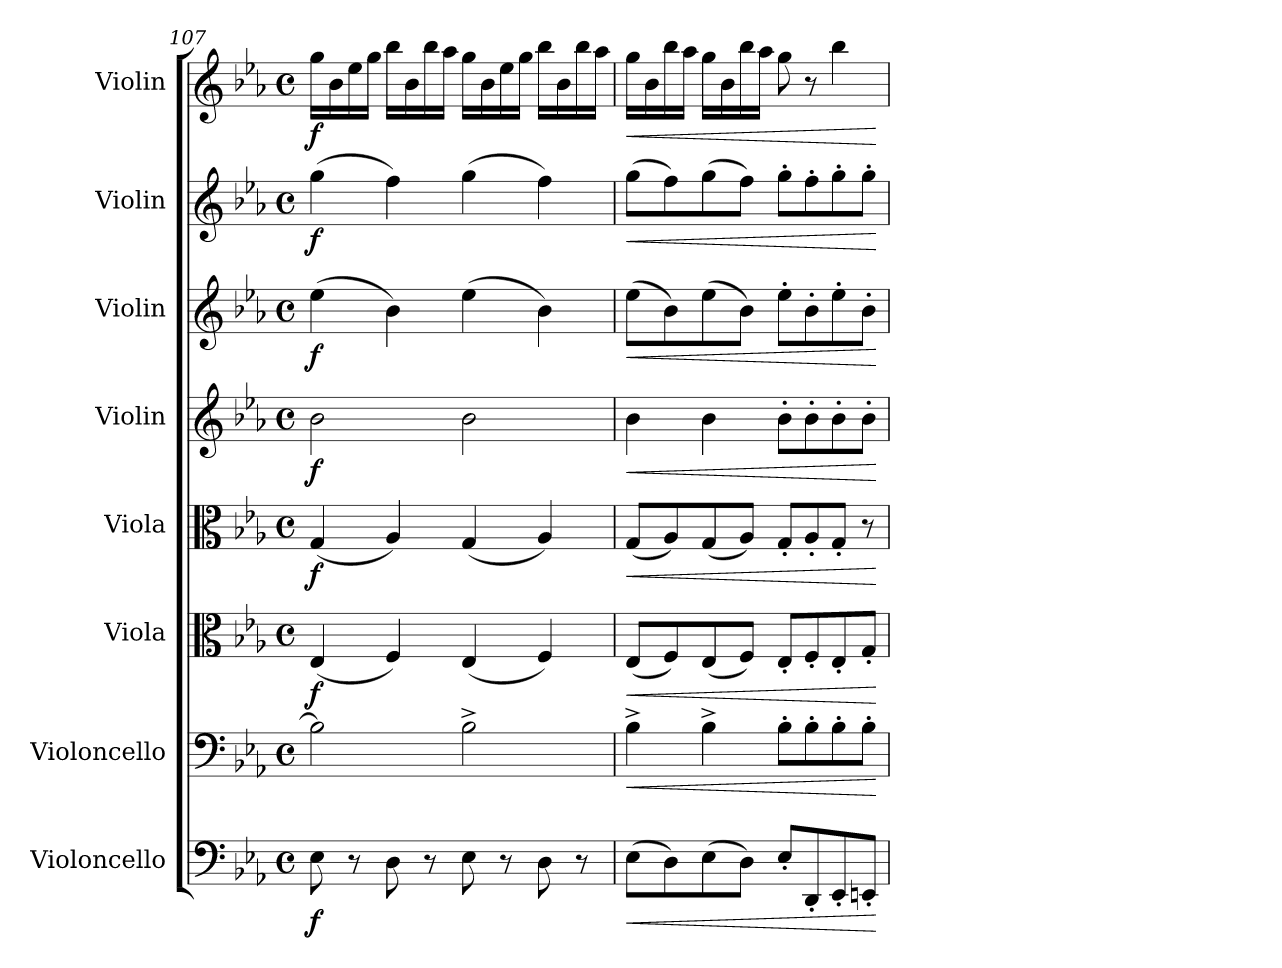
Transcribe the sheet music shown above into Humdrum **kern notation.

**kern	**dynam	**kern	**dynam	**kern	**dynam	**kern	**dynam	**kern	**dynam	**kern	**dynam	**kern	**dynam	**kern	**dynam
*part8	*part8	*part7	*part7	*part6	*part6	*part5	*part5	*part4	*part4	*part3	*part3	*part2	*part2	*part1	*part1
*staff8	*staff8	*staff7	*staff7	*staff6	*staff6	*staff5	*staff5	*staff4	*staff4	*staff3	*staff3	*staff2	*staff2	*staff1	*staff1
*I"Violoncello	*	*I"Violoncello	*	*I"Viola	*	*I"Viola	*	*I"Violin	*	*I"Violin	*	*I"Violin	*	*I"Violin	*
*I'Vc.	*	*I'Vc.	*	*I'Vla.	*	*I'Vla.	*	*I'Vln.	*	*I'Vln.	*	*I'Vln.	*	*I'Vln.	*
*clefF4	*	*clefF4	*	*clefC3	*	*clefC3	*	*clefG2	*	*clefG2	*	*clefG2	*	*clefG2	*
*k[b-e-a-]	*	*k[b-e-a-]	*	*k[b-e-a-]	*	*k[b-e-a-]	*	*k[b-e-a-]	*	*k[b-e-a-]	*	*k[b-e-a-]	*	*k[b-e-a-]	*
*M4/4	*	*M4/4	*	*M4/4	*	*M4/4	*	*M4/4	*	*M4/4	*	*M4/4	*	*M4/4	*
*met(c)	*	*met(c)	*	*met(c)	*	*met(c)	*	*met(c)	*	*met(c)	*	*met(c)	*	*met(c)	*
=107	=107	=107	=107	=107	=107	=107	=107	=107	=107	=107	=107	=107	=107	=107	=107
!	!LO:DY:b	!	!	!	!LO:DY:b	!	!LO:DY:b	!	!LO:DY:b	!	!LO:DY:b	!	!LO:DY:b	!	!LO:DY:b
8E-\	f	2B-\]	.	(<4E-/	f	(<4G/	f	2b-\	f	(>4ee-\	f	(>4gg\	f	16gg\LL	f
.	.	.	.	.	.	.	.	.	.	.	.	.	.	16b-\	.
8r	.	.	.	.	.	.	.	.	.	.	.	.	.	16ee-\	.
.	.	.	.	.	.	.	.	.	.	.	.	.	.	16gg\JJ	.
8D\	.	.	.	4F/)	.	4A-/)	.	.	.	4b-\)	.	4ff\)	.	16bb-\LL	.
.	.	.	.	.	.	.	.	.	.	.	.	.	.	16b-\	.
8r	.	.	.	.	.	.	.	.	.	.	.	.	.	16bb-\	.
.	.	.	.	.	.	.	.	.	.	.	.	.	.	16aa-\JJ	.
8E-\	.	2B-^\	.	(<4E-/	.	(<4G/	.	2b-\	.	(>4ee-\	.	(>4gg\	.	16gg\LL	.
.	.	.	.	.	.	.	.	.	.	.	.	.	.	16b-\	.
8r	.	.	.	.	.	.	.	.	.	.	.	.	.	16ee-\	.
.	.	.	.	.	.	.	.	.	.	.	.	.	.	16gg\JJ	.
8D\	.	.	.	4F/)	.	4A-/)	.	.	.	4b-\)	.	4ff\)	.	16bb-\LL	.
.	.	.	.	.	.	.	.	.	.	.	.	.	.	16b-\	.
8r	.	.	.	.	.	.	.	.	.	.	.	.	.	16bb-\	.
.	.	.	.	.	.	.	.	.	.	.	.	.	.	16aa-\JJ	.
=108	=108	=108	=108	=108	=108	=108	=108	=108	=108	=108	=108	=108	=108	=108	=108
!	!LO:HP:b	!	!LO:HP:b	!	!LO:HP:b	!	!LO:HP:b	!	!LO:HP:b	!	!LO:HP:b	!	!LO:HP:b	!	!LO:HP:b
(>8E-\L	<	4B-^\	<	(<8E-/L	<	(<8G/L	<	4b-\	<	(>8ee-\L	<	(>8gg\L	<	16gg\LL	<
.	.	.	.	.	.	.	.	.	.	.	.	.	.	16b-\	.
8D\)	.	.	.	8F/)	.	8A-/)	.	.	.	8b-\)	.	8ff\)	.	16bb-\	.
.	.	.	.	.	.	.	.	.	.	.	.	.	.	16aa-\JJ	.
(>8E-\	.	4B-^\	.	(<8E-/	.	(<8G/	.	4b-\	.	(>8ee-\	.	(>8gg\	.	16gg\LL	.
.	.	.	.	.	.	.	.	.	.	.	.	.	.	16b-\	.
8D\J)	.	.	.	8F/J)	.	8A-/J)	.	.	.	8b-\J)	.	8ff\J)	.	16bb-\	.
.	.	.	.	.	.	.	.	.	.	.	.	.	.	16aa-\JJ	.
8E-'/L	.	8B-'\L	.	8E-'/L	.	8G'/L	.	8b-'\L	.	8ee-'\L	.	8gg'\L	.	8gg\	.
8DD'/	.	8B-'\	.	8F'/	.	8A-'/	.	8b-'\	.	8b-'\	.	8ff'\	.	8r	.
8EE-'/	.	8B-'\	.	8E-'/	.	8G'/J	.	8b-'\	.	8ee-'\	.	8gg'\	.	4bb-\	.
8EEn'/J	.	8B-'\J	.	8G'/J	.	8r	.	8b-'\J	.	8b-'\J	.	8gg'\J	.	.	.
.	[	.	[	.	[	.	[	.	[	.	[	.	[	.	[
=	=	=	=	=	=	=	=	=	=	=	=	=	=	=	=
*-	*-	*-	*-	*-	*-	*-	*-	*-	*-	*-	*-	*-	*-	*-	*-
